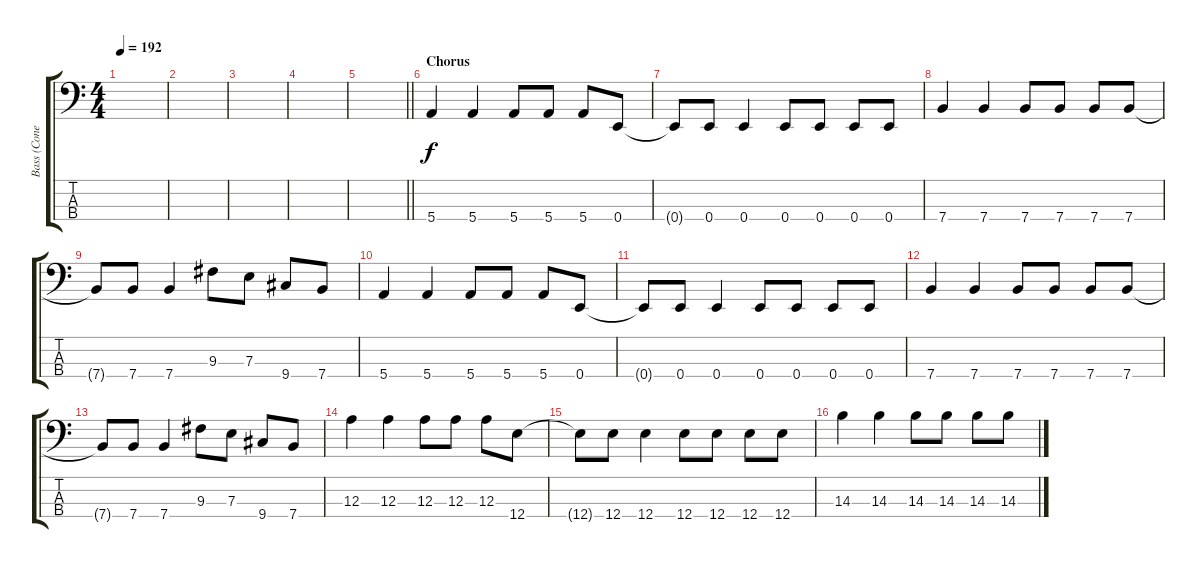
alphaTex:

\track ("Bass (Cone)" "Bass (Cone") {instrument electricbasspick}
\staff {score tabs}
\tuning (G2 D2 A1 E1) {hide}
\ts (4 4)
\tempo 192
\clef f4
\ks c
|
|
|
|
\barLineRight lightlight
|
\section ("" "Chorus")
5.4.4 5.4.4 5.4.8 5.4.8 5.4.8 0.4.8 |
0.4{t}.8 0.4.8 0.4.4 0.4.8 0.4.8 0.4.8 0.4.8 |
7.4.4 7.4.4 7.4.8 7.4.8 7.4.8 7.4.8 |
7.4{t}.8 7.4.8 7.4.4 9.3.8 7.3.8 9.4.8 7.4.8 |
5.4.4 5.4.4 5.4.8 5.4.8 5.4.8 0.4.8 |
0.4{t}.8 0.4.8 0.4.4 0.4.8 0.4.8 0.4.8 0.4.8 |
7.4.4 7.4.4 7.4.8 7.4.8 7.4.8 7.4.8 |
7.4{t}.8 7.4.8 7.4.4 9.3.8 7.3.8 9.4.8 7.4.8 |
12.3.4 12.3.4 12.3.8 12.3.8 12.3.8 12.4.8 |
12.4{t}.8 12.4.8 12.4.4 12.4.8 12.4.8 12.4.8 12.4.8 |
14.3.4 14.3.4 14.3.8 14.3.8 14.3.8 14.3.8
